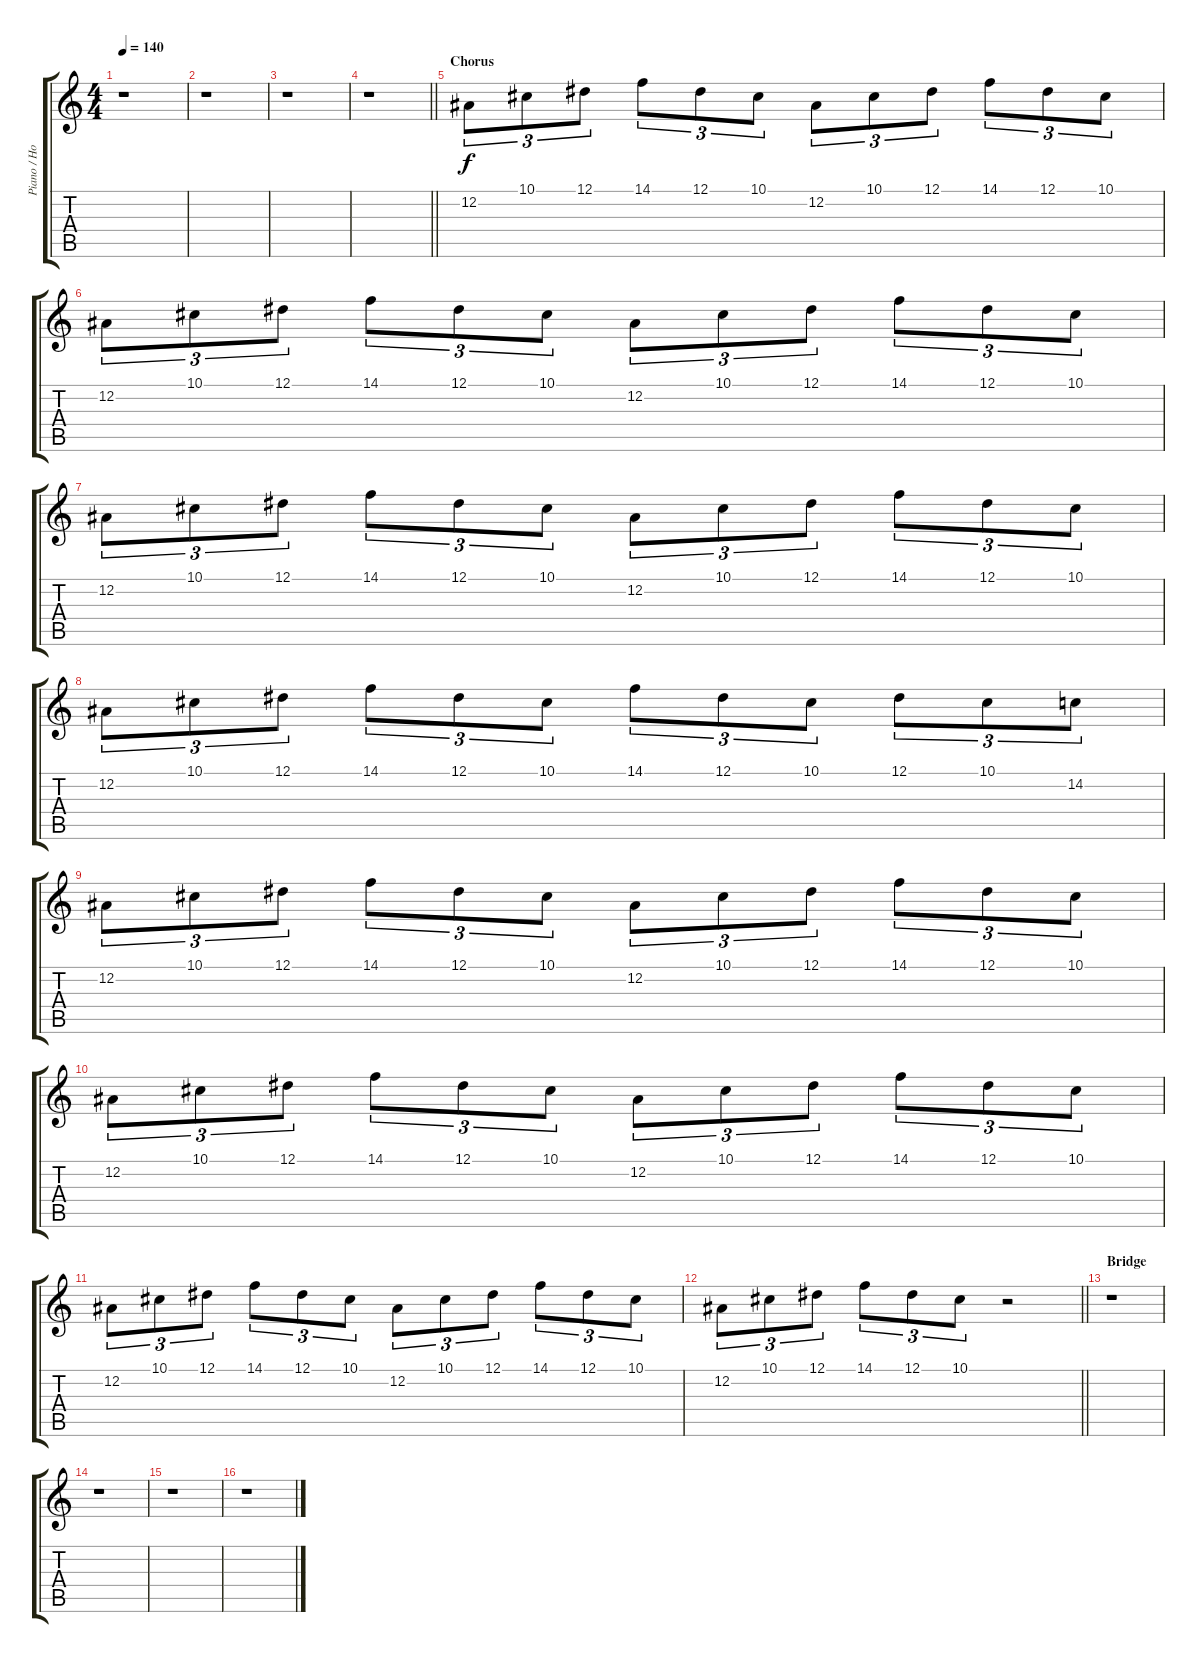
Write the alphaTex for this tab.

\track ("Piano / Horn" "Piano / Ho") {instrument acousticgrandpiano}
\staff {score tabs}
\tuning (Eb4 Bb3 Gb3 Db3 Ab2 Eb2) {hide}
\ts (4 4)
\tempo 140
\clef g2
\ks c
r.1{dy f} |
r.1 |
r.1 |
\barLineRight lightlight
r.1 |
\section ("" "Chorus")
12.2.8{tu (3 2) volume 6 balance 13} 10.1.8{tu (3 2)} 12.1.8{tu (3 2)} 14.1.8{tu (3 2)} 12.1.8{tu (3 2)} 10.1.8{tu (3 2)} 12.2.8{tu (3 2)} 10.1.8{tu (3 2)} 12.1.8{tu (3 2)} 14.1.8{tu (3 2)} 12.1.8{tu (3 2)} 10.1.8{tu (3 2)} |
12.2.8{tu (3 2)} 10.1.8{tu (3 2)} 12.1.8{tu (3 2)} 14.1.8{tu (3 2)} 12.1.8{tu (3 2)} 10.1.8{tu (3 2)} 12.2.8{tu (3 2)} 10.1.8{tu (3 2)} 12.1.8{tu (3 2)} 14.1.8{tu (3 2)} 12.1.8{tu (3 2)} 10.1.8{tu (3 2)} |
12.2.8{tu (3 2)} 10.1.8{tu (3 2)} 12.1.8{tu (3 2)} 14.1.8{tu (3 2)} 12.1.8{tu (3 2)} 10.1.8{tu (3 2)} 12.2.8{tu (3 2)} 10.1.8{tu (3 2)} 12.1.8{tu (3 2)} 14.1.8{tu (3 2)} 12.1.8{tu (3 2)} 10.1.8{tu (3 2)} |
12.2.8{tu (3 2)} 10.1.8{tu (3 2)} 12.1.8{tu (3 2)} 14.1.8{tu (3 2)} 12.1.8{tu (3 2)} 10.1.8{tu (3 2)} 14.1.8{tu (3 2)} 12.1.8{tu (3 2)} 10.1.8{tu (3 2)} 12.1.8{tu (3 2)} 10.1.8{tu (3 2)} 14.2.8{tu (3 2)} |
12.2.8{tu (3 2)} 10.1.8{tu (3 2)} 12.1.8{tu (3 2)} 14.1.8{tu (3 2)} 12.1.8{tu (3 2)} 10.1.8{tu (3 2)} 12.2.8{tu (3 2)} 10.1.8{tu (3 2)} 12.1.8{tu (3 2)} 14.1.8{tu (3 2)} 12.1.8{tu (3 2)} 10.1.8{tu (3 2)} |
12.2.8{tu (3 2)} 10.1.8{tu (3 2)} 12.1.8{tu (3 2)} 14.1.8{tu (3 2)} 12.1.8{tu (3 2)} 10.1.8{tu (3 2)} 12.2.8{tu (3 2)} 10.1.8{tu (3 2)} 12.1.8{tu (3 2)} 14.1.8{tu (3 2)} 12.1.8{tu (3 2)} 10.1.8{tu (3 2)} |
12.2.8{tu (3 2)} 10.1.8{tu (3 2)} 12.1.8{tu (3 2)} 14.1.8{tu (3 2)} 12.1.8{tu (3 2)} 10.1.8{tu (3 2)} 12.2.8{tu (3 2)} 10.1.8{tu (3 2)} 12.1.8{tu (3 2)} 14.1.8{tu (3 2)} 12.1.8{tu (3 2)} 10.1.8{tu (3 2)} |
\barLineRight lightlight
12.2.8{tu (3 2)} 10.1.8{tu (3 2)} 12.1.8{tu (3 2)} 14.1.8{tu (3 2)} 12.1.8{tu (3 2)} 10.1.8{tu (3 2)} r.2 |
\section ("" "Bridge")
r.1 |
r.1 |
r.1 |
r.1
